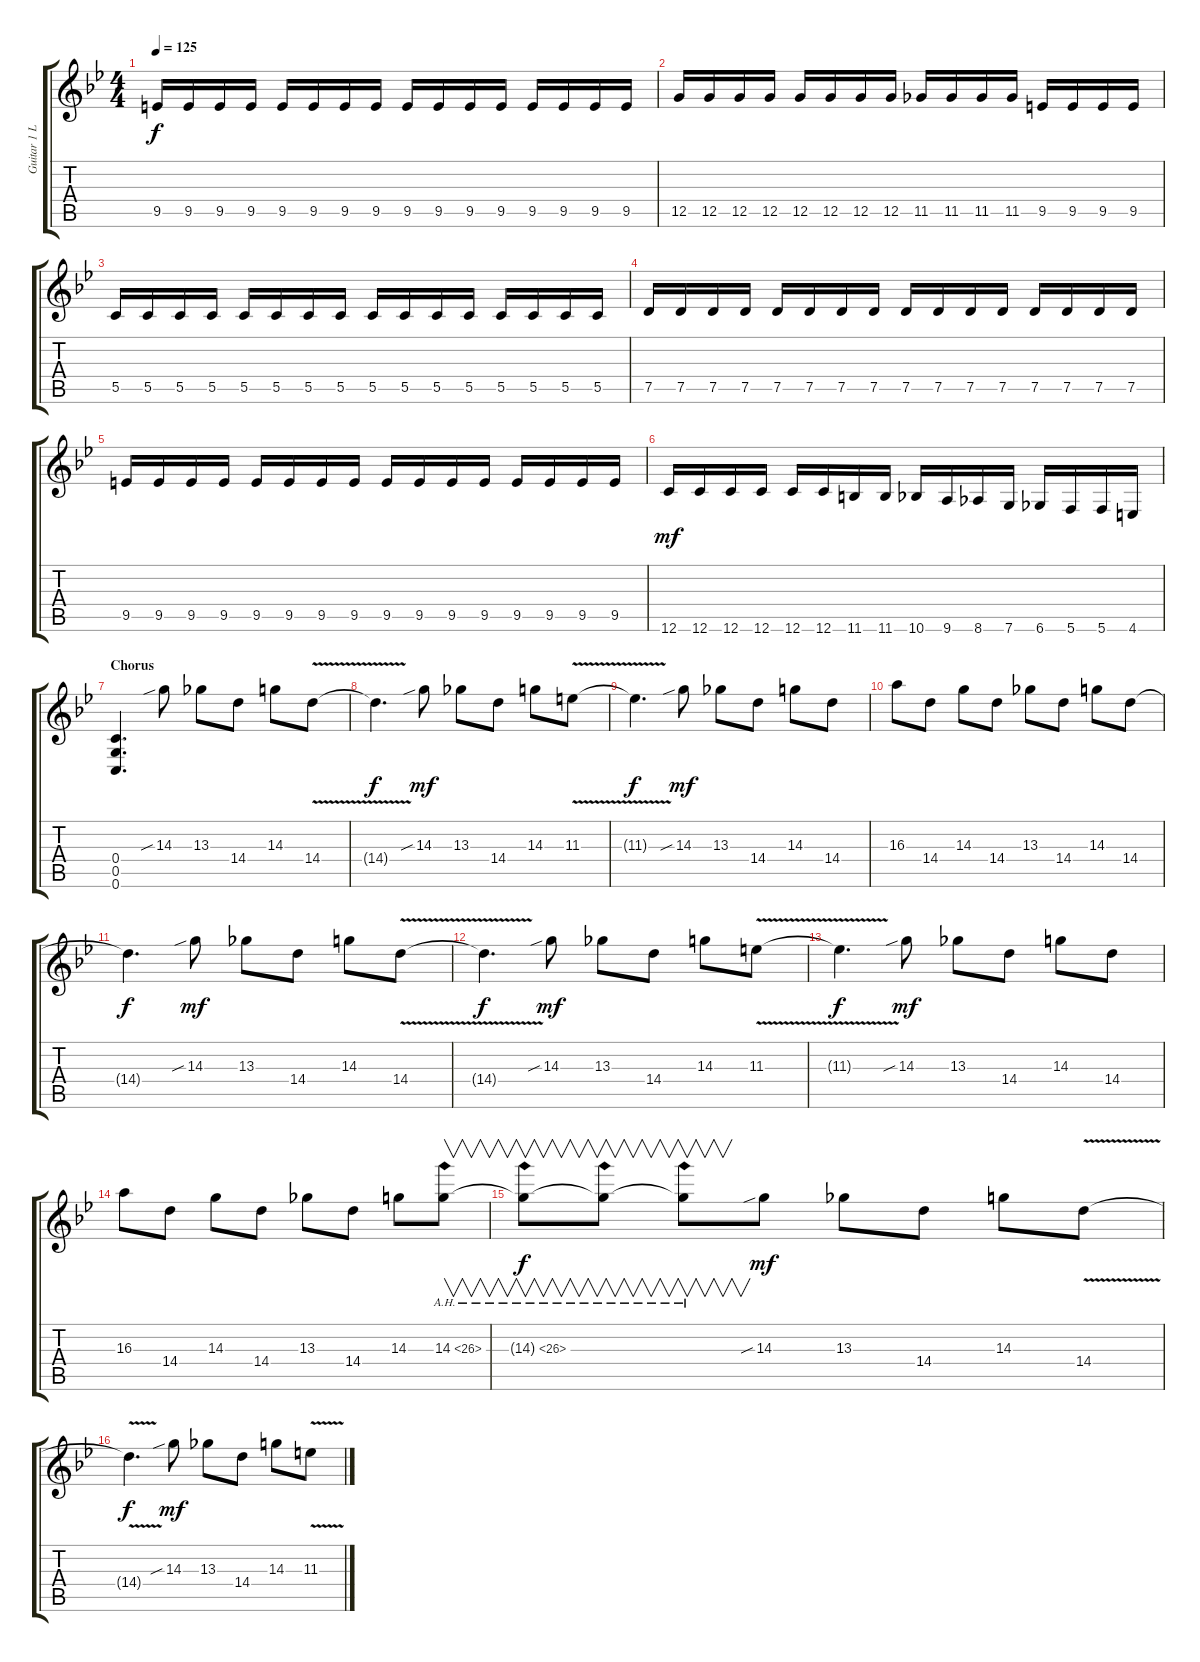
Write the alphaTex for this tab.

\track ("Guitar 1 Left" "Guitar 1 L") {instrument distortionguitar}
\staff {score tabs}
\tuning (D4 A3 F3 C3 G2 C2) {hide}
\ts (4 4)
\tempo 125
\clef g2
\ks bb
9.5.16{dy f} 9.5.16 9.5.16 9.5.16 9.5.16 9.5.16 9.5.16 9.5.16 9.5.16 9.5.16 9.5.16 9.5.16 9.5.16 9.5.16 9.5.16 9.5.16 |
12.5.16 12.5.16 12.5.16 12.5.16 12.5.16 12.5.16 12.5.16 12.5.16 11.5.16 11.5.16 11.5.16 11.5.16 9.5.16 9.5.16 9.5.16 9.5.16 |
5.5.16 5.5.16 5.5.16 5.5.16 5.5.16 5.5.16 5.5.16 5.5.16 5.5.16 5.5.16 5.5.16 5.5.16 5.5.16 5.5.16 5.5.16 5.5.16 |
7.5.16 7.5.16 7.5.16 7.5.16 7.5.16 7.5.16 7.5.16 7.5.16 7.5.16 7.5.16 7.5.16 7.5.16 7.5.16 7.5.16 7.5.16 7.5.16 |
9.5.16 9.5.16 9.5.16 9.5.16 9.5.16 9.5.16 9.5.16 9.5.16 9.5.16 9.5.16 9.5.16 9.5.16 9.5.16 9.5.16 9.5.16 9.5.16 |
12.6.16{dy mf} 12.6.16 12.6.16 12.6.16 12.6.16 12.6.16 11.6.16 11.6.16 10.6.16 9.6.16 8.6.16 7.6.16 6.6.16 5.6.16 5.6.16 4.6.16 |
\section ("" "Chorus")
(0.4 0.5 0.6).4{d} 14.3{sib}.8 13.3.8 14.4.8 14.3.8 14.4{v}.8 |
14.4{v t}.4{d dy f} 14.3{sib}.8{dy mf} 13.3.8 14.4.8 14.3.8 11.3{v}.8 |
11.3{v t}.4{d dy f} 14.3{sib}.8{dy mf} 13.3.8 14.4.8 14.3.8 14.4.8 |
16.3.8 14.4.8 14.3.8 14.4.8 13.3.8 14.4.8 14.3.8 14.4.8 |
14.4{t}.4{d dy f} 14.3{sib}.8{dy mf} 13.3.8 14.4.8 14.3.8 14.4{v}.8 |
14.4{v t}.4{d dy f} 14.3{sib}.8{dy mf} 13.3.8 14.4.8 14.3.8 11.3{v}.8 |
11.3{v t}.4{d dy f} 14.3{sib}.8{dy mf} 13.3.8 14.4.8 14.3.8 14.4.8 |
16.3.8 14.4.8 14.3.8 14.4.8 13.3.8 14.4.8 14.3.8 14.3{ah 12}.8{v} |
14.3{ah 12 t}.8{v dy f} 14.3{ah 12 t}.8{v} 14.3{ah 12 t}.8{v} 14.3{sib}.8{dy mf} 13.3.8 14.4.8 14.3.8 14.4{v}.8 |
14.4{v t}.4{d dy f} 14.3{sib}.8{dy mf} 13.3.8 14.4.8 14.3.8 11.3{v}.8
